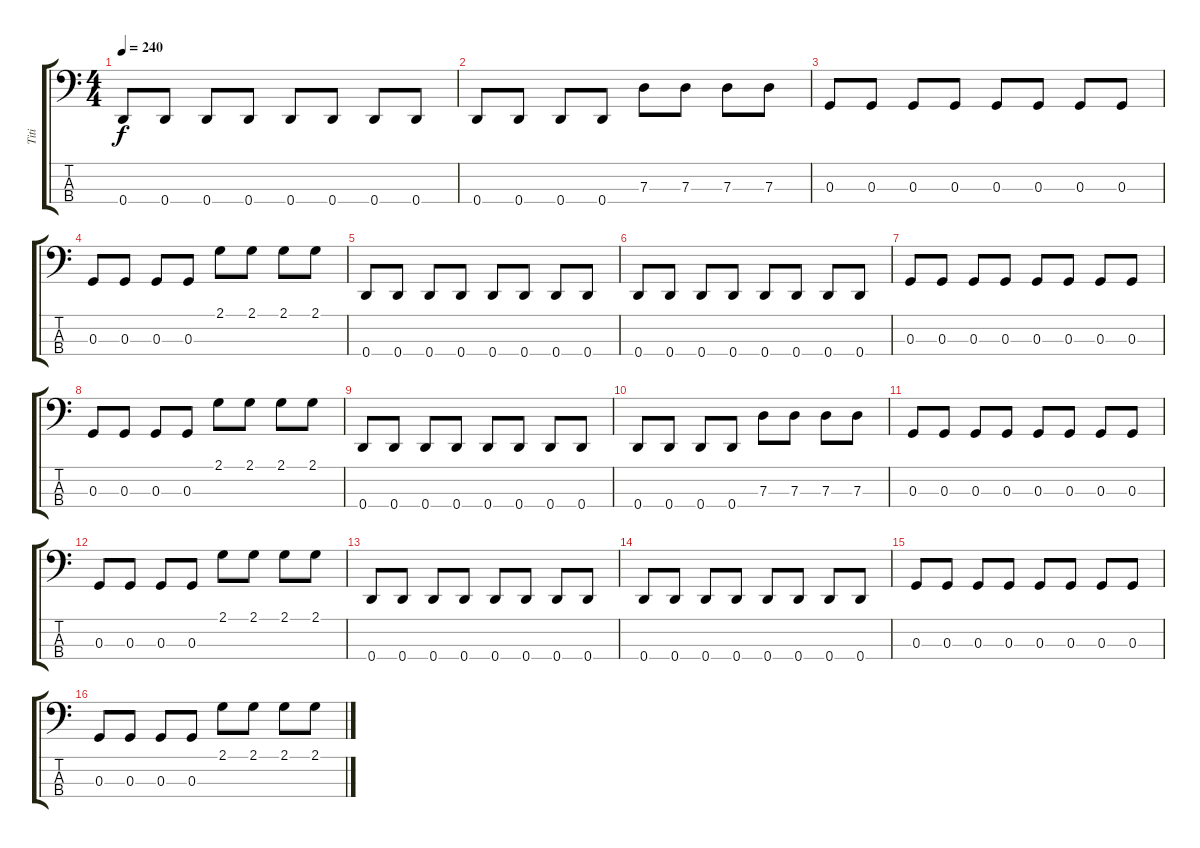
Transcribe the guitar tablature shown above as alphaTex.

\track ("Titi" "Titi") {instrument electricbasspick}
\staff {score tabs}
\tuning (F2 C2 G1 D1) {hide}
\ts (4 4)
\tempo 240
\clef f4
\ks c
0.4.8{dy f} 0.4.8 0.4.8 0.4.8 0.4.8 0.4.8 0.4.8 0.4.8 |
0.4.8 0.4.8 0.4.8 0.4.8 7.3.8 7.3.8 7.3.8 7.3.8 |
0.3.8 0.3.8 0.3.8 0.3.8 0.3.8 0.3.8 0.3.8 0.3.8 |
0.3.8 0.3.8 0.3.8 0.3.8 2.1.8 2.1.8 2.1.8 2.1.8 |
0.4.8 0.4.8 0.4.8 0.4.8 0.4.8 0.4.8 0.4.8 0.4.8 |
0.4.8 0.4.8 0.4.8 0.4.8 0.4.8 0.4.8 0.4.8 0.4.8 |
0.3.8 0.3.8 0.3.8 0.3.8 0.3.8 0.3.8 0.3.8 0.3.8 |
0.3.8 0.3.8 0.3.8 0.3.8 2.1.8 2.1.8 2.1.8 2.1.8 |
0.4.8 0.4.8 0.4.8 0.4.8 0.4.8 0.4.8 0.4.8 0.4.8 |
0.4.8 0.4.8 0.4.8 0.4.8 7.3.8 7.3.8 7.3.8 7.3.8 |
0.3.8 0.3.8 0.3.8 0.3.8 0.3.8 0.3.8 0.3.8 0.3.8 |
0.3.8 0.3.8 0.3.8 0.3.8 2.1.8 2.1.8 2.1.8 2.1.8 |
0.4.8 0.4.8 0.4.8 0.4.8 0.4.8 0.4.8 0.4.8 0.4.8 |
0.4.8 0.4.8 0.4.8 0.4.8 0.4.8 0.4.8 0.4.8 0.4.8 |
0.3.8 0.3.8 0.3.8 0.3.8 0.3.8 0.3.8 0.3.8 0.3.8 |
0.3.8 0.3.8 0.3.8 0.3.8 2.1.8 2.1.8 2.1.8 2.1.8
